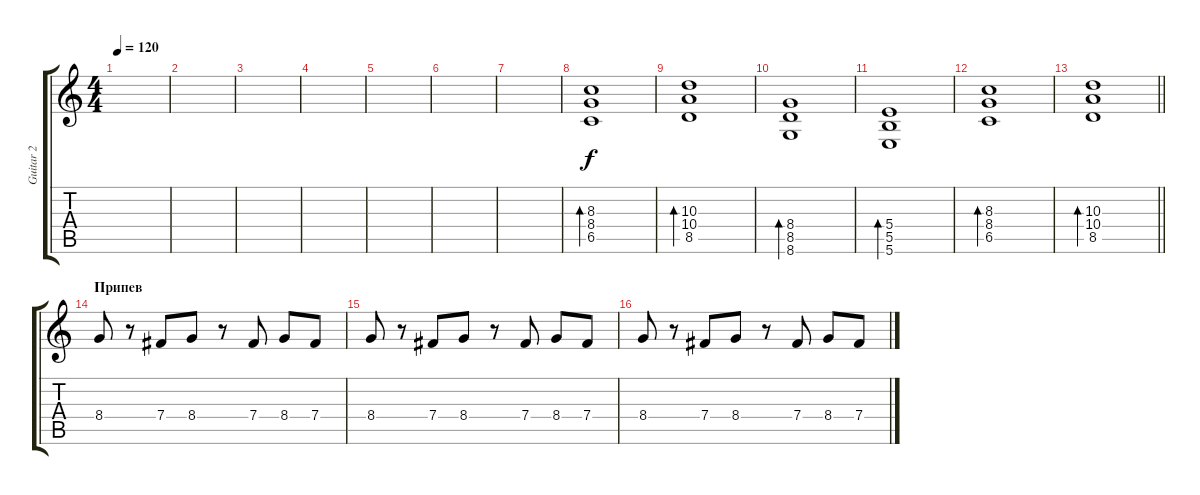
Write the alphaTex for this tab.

\track ("Guitar 2" "Guitar 2") {instrument acousticguitarsteel}
\staff {score tabs}
\tuning (Db4 Ab3 E3 B2 Gb2 B1) {hide}
\ts (4 4)
\tempo 120
\clef g2
\ks c
|
|
|
|
|
|
|
(8.3 8.4 6.5).1{bd 240} |
(10.3 10.4 8.5).1{bd 240} |
(8.4 8.5 8.6).1{bd 240} |
(5.4 5.5 5.6).1{bd 240} |
(8.3 8.4 6.5).1{bd 240} |
\barLineRight lightlight
(10.3 10.4 8.5).1{bd 240} |
\section ("" "Припев")
8.4.8 r.8 7.4.8 8.4.8 r.8 7.4.8 8.4.8 7.4.8 |
8.4.8 r.8 7.4.8 8.4.8 r.8 7.4.8 8.4.8 7.4.8 |
8.4.8 r.8 7.4.8 8.4.8 r.8 7.4.8 8.4.8 7.4.8
